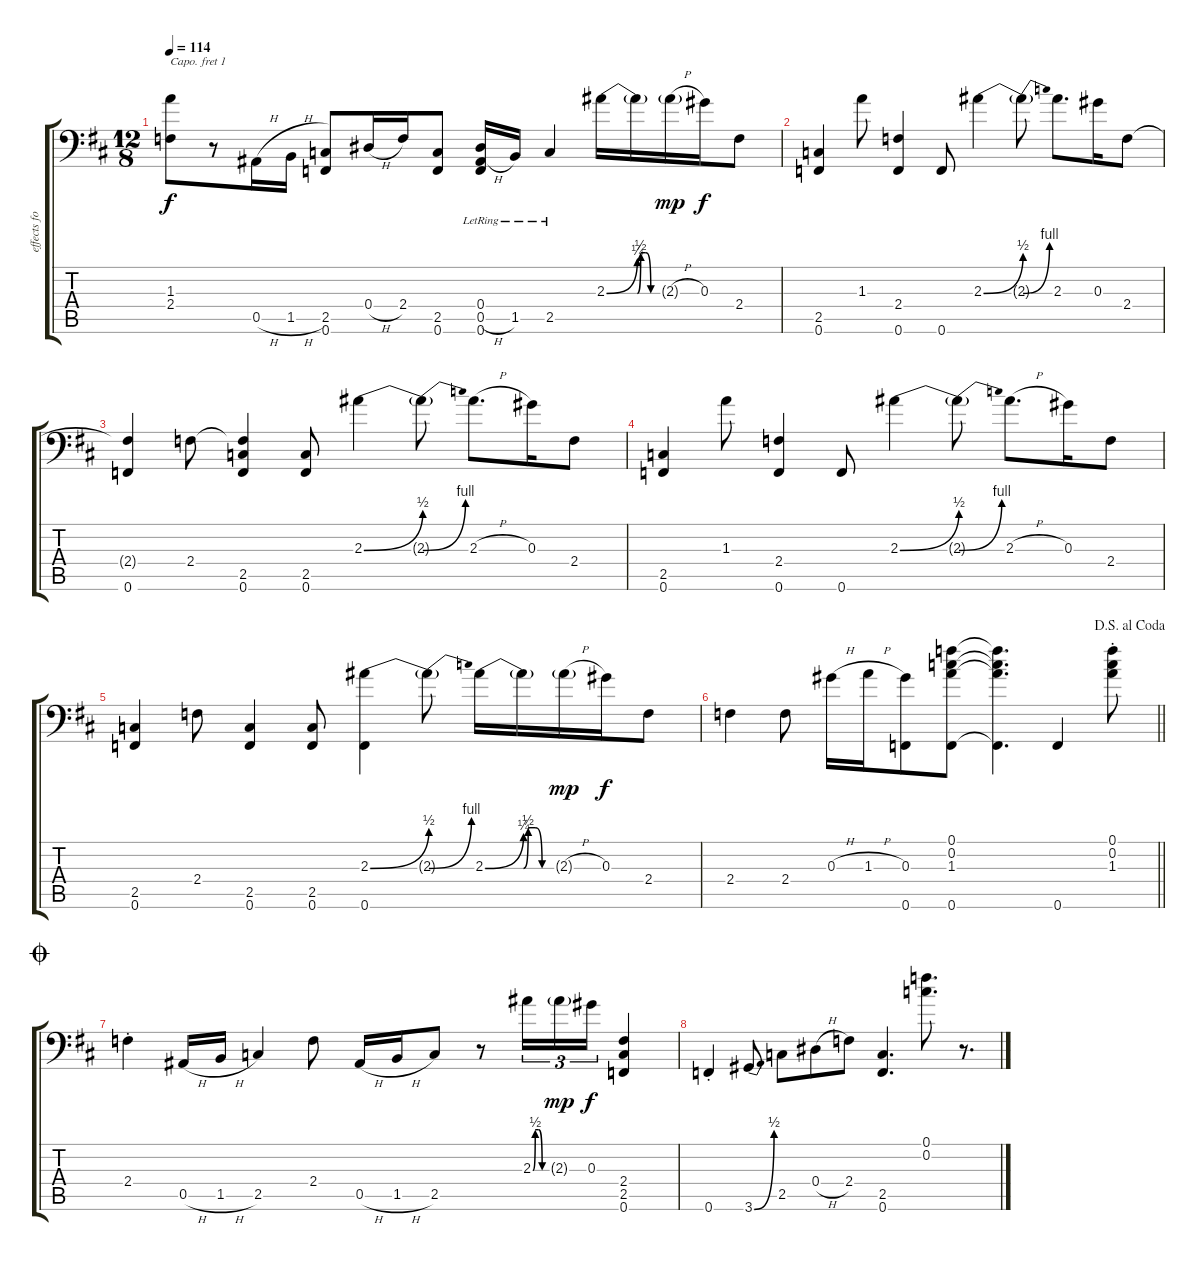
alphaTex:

\track ("effects for Guitar 1" "effects fo") {instrument acousticguitarnylon}
\staff {score tabs}
\capo 1
\tuning (E4 B3 G3 D2 A1 E1) {hide}
\ts (12 8)
\tempo 114
\clef f4
\ks d
(1.3 2.4).8{dy f} r.8 0.5{h}.16 1.5{h}.16 (2.5 0.6).8 0.4{h}.16 2.4.16 (2.5 0.6).8 (0.4{lr} 0.5{h lr} 0.6{lr}).16 1.5{lr}.16 2.5{lr}.4 2.3{be (bend 0 0 60 1)}.16 2.3{be (custom 0 0 10 2 25 2 40 0 60 0) t}.16 2.3{h g}.16{dy mp} 0.3.16{dy f} 2.4.8 |
(2.5 0.6).4 1.3.8 (2.4 0.6).4 0.6.8 2.3{be (bend 0 0 60 2)}.4 2.3{be (bend 0 0 60 4) t}.8 2.3.8{d} 0.3.16 2.4.8 |
(2.4{t} 0.6).4 2.4.8 (2.4{t} 2.5 0.6).4 (2.5 0.6).8 2.3{be (bend 0 0 60 2)}.4 2.3{be (bend 0 0 60 4) t}.8 2.3{h}.8{d} 0.3.16 2.4.8 |
(2.5 0.6).4 1.3.8 (2.4 0.6).4 0.6.8 2.3{be (bend 0 0 60 2)}.4 2.3{be (bend 0 0 60 4) t}.8 2.3{h}.8{d} 0.3.16 2.4.8 |
(2.5 0.6).4 2.4.8 (2.5 0.6).4 (2.5 0.6).8 (2.3{be (bend 0 0 60 2)} 0.6).4 2.3{be (bend 0 0 60 4) t}.8 2.3{be (bend 0 0 60 1)}.16 2.3{be (custom 0 0 10 2 25 2 40 0 60 0) t}.16 2.3{h g}.16{dy mp} 0.3.16{dy f} 2.4.8 |
\jump dalsegnoalcoda
\barLineRight lightlight
2.4.4 2.4.8 0.3{h}.16 1.3{h}.16 (0.3 0.6).8 (0.1 0.2 1.3 0.6).8 (0.1{t} 0.2{t} 1.3{t} 0.6{t}).4{d} 0.6.4 (0.1{st} 0.2{st} 1.3{st}).8 |
\jump coda
2.4{st}.4 0.5{h}.16 1.5{h}.16 2.5.4 2.4.8 0.5{h}.16 1.5{h}.16 2.5.8 r.8 2.3{be (custom 0 0 10 2 25 2 40 0 60 0)}.16{tu (3 2)} 2.3{g}.16{tu (3 2) dy mp} 0.3.16{tu (3 2) dy f} (2.4 2.5 0.6).4 |
0.6{st}.4 3.6{be (bend 0 0 60 2)}.8 2.5.8 0.4{h}.8 2.4.8 (2.5 0.6).4{d} (0.1 0.2).8{d} r.8{d}
